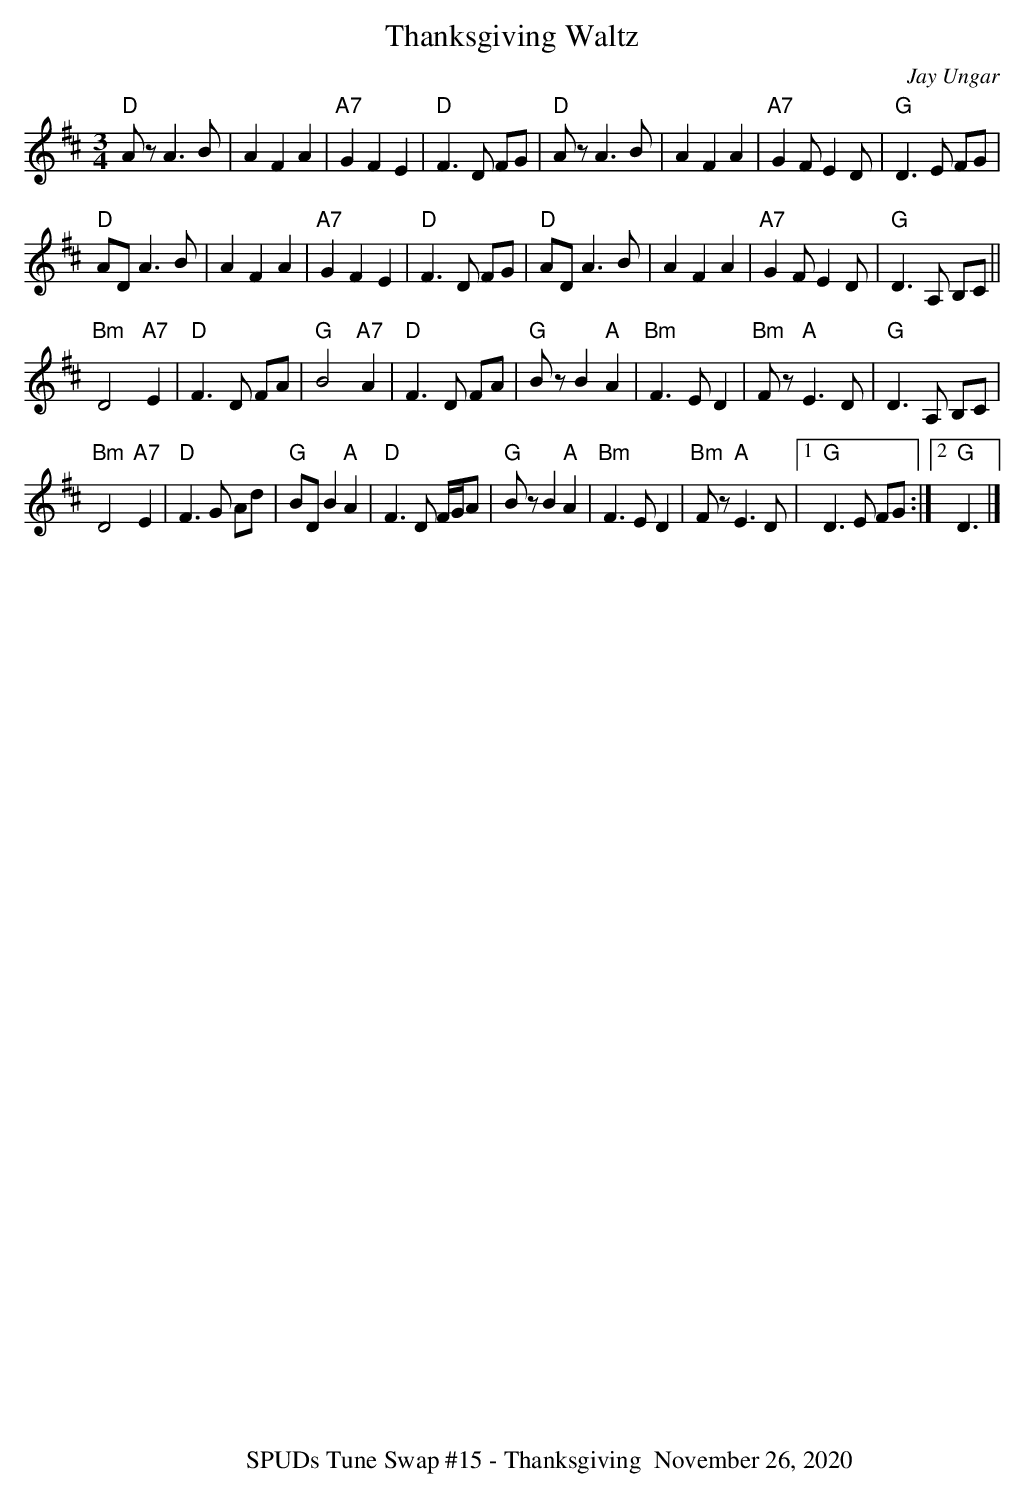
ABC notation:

X:1
T:Thanksgiving Waltz
C:Jay Ungar
M:3/4
L:1/8
K:D
"D"AzA3B|A2F2A2|"A7"G2F2E2|"D"F3D FG|\
"D"AzA3B|A2F2A2|"A7"G2FE2D|"G"D3E FG|
"D"ADA3B|A2F2A2|"A7"G2F2E2|"D"F3D FG|\
"D"ADA3B|A2F2A2|"A7"G2FE2D|"G"D3A, B,C||
"Bm"D4"A7"E2|"D"F3D FA|"G"B4"A7"A2|"D"F3D FA|\
"G"BzB2"A"A2|"Bm"F3ED2|"Bm"Fz"A"E3D|"G"D3A, B,C|
"Bm"D4"A7"E2|"D"F3G Ad|"G"BDB2"A"A2|"D"F3D F/G/A|\
"G"BzB2"A"A2|"Bm"F3ED2|"Bm"Fz"A"E3D|1"G"D3E FG:|2"G"D3|]
